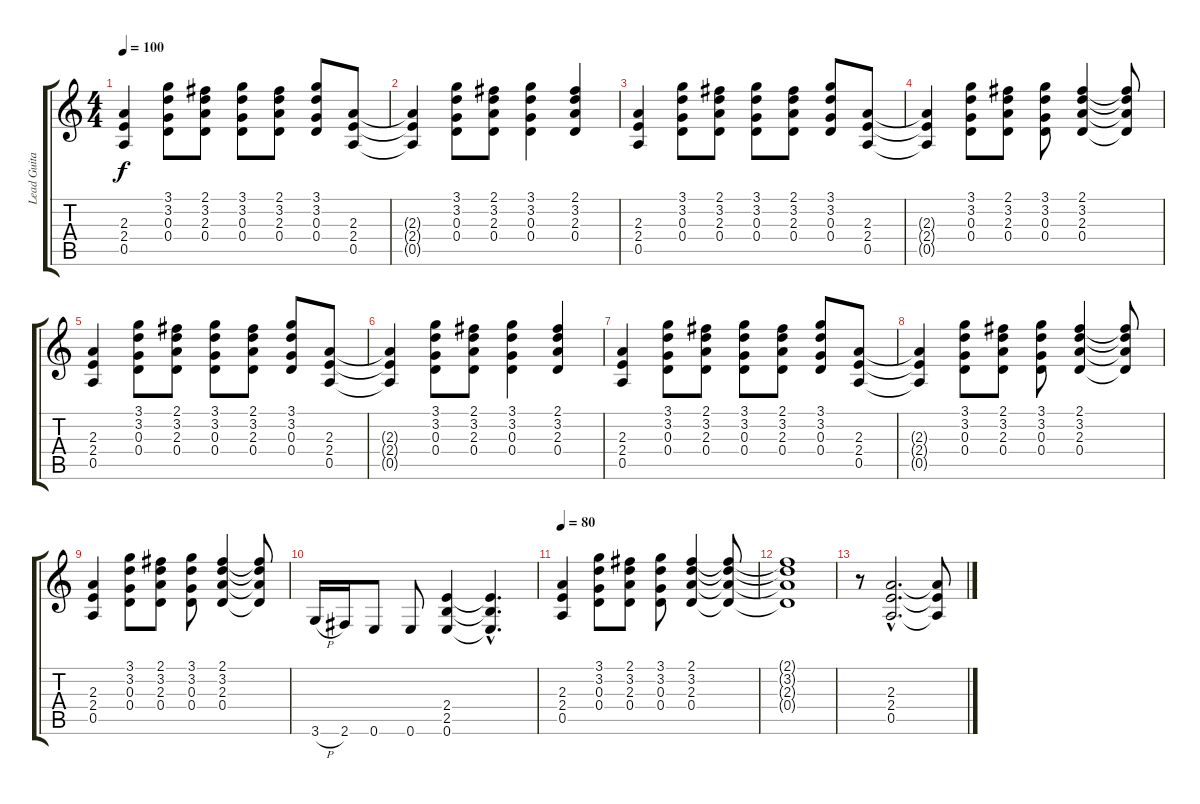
\track ("Lead Guitar" "Lead Guita") {instrument overdrivenguitar}
\staff {score tabs}
\tuning (E4 B3 G3 D3 A2 E2) {hide}
\ts (4 4)
\tempo 100
\clef g2
\ks c
(2.3 2.4 0.5).4{dy f} (3.1 3.2 0.3 0.4).8 (2.1 3.2 2.3 0.4).8 (3.1 3.2 0.3 0.4).8 (2.1 3.2 2.3 0.4).8 (3.1 3.2 0.3 0.4).8 (2.3 2.4 0.5).8 |
(2.3{t} 2.4{t} 0.5{t}).4 (3.1 3.2 0.3 0.4).8 (2.1 3.2 2.3 0.4).8 (3.1 3.2 0.3 0.4).4 (2.1 3.2 2.3 0.4).4 |
(2.3 2.4 0.5).4 (3.1 3.2 0.3 0.4).8 (2.1 3.2 2.3 0.4).8 (3.1 3.2 0.3 0.4).8 (2.1 3.2 2.3 0.4).8 (3.1 3.2 0.3 0.4).8 (2.3 2.4 0.5).8 |
(2.3{t} 2.4{t} 0.5{t}).4 (3.1 3.2 0.3 0.4).8 (2.1 3.2 2.3 0.4).8 (3.1 3.2 0.3 0.4).8 (2.1 3.2 2.3 0.4).4 (2.1{t} 3.2{t} 2.3{t} 0.4{t}).8 |
(2.3 2.4 0.5).4 (3.1 3.2 0.3 0.4).8 (2.1 3.2 2.3 0.4).8 (3.1 3.2 0.3 0.4).8 (2.1 3.2 2.3 0.4).8 (3.1 3.2 0.3 0.4).8 (2.3 2.4 0.5).8 |
(2.3{t} 2.4{t} 0.5{t}).4 (3.1 3.2 0.3 0.4).8 (2.1 3.2 2.3 0.4).8 (3.1 3.2 0.3 0.4).4 (2.1 3.2 2.3 0.4).4 |
(2.3 2.4 0.5).4 (3.1 3.2 0.3 0.4).8 (2.1 3.2 2.3 0.4).8 (3.1 3.2 0.3 0.4).8 (2.1 3.2 2.3 0.4).8 (3.1 3.2 0.3 0.4).8 (2.3 2.4 0.5).8 |
(2.3{t} 2.4{t} 0.5{t}).4 (3.1 3.2 0.3 0.4).8 (2.1 3.2 2.3 0.4).8 (3.1 3.2 0.3 0.4).8 (2.1 3.2 2.3 0.4).4 (2.1{t} 3.2{t} 2.3{t} 0.4{t}).8 |
(2.3 2.4 0.5).4 (3.1 3.2 0.3 0.4).8 (2.1 3.2 2.3 0.4).8 (3.1 3.2 0.3 0.4).8 (2.1 3.2 2.3 0.4).4 (2.1{t} 3.2{t} 2.3{t} 0.4{t}).8 |
3.6{h}.16 2.6.16 0.6.8 0.6.8 (2.4 2.5 0.6).4 (2.4{hac t} 2.5{hac t} 0.6{hac t}).4{d} |
\tempo 80
(2.3 2.4 0.5).4 (3.1 3.2 0.3 0.4).8 (2.1 3.2 2.3 0.4).8 (3.1 3.2 0.3 0.4).8 (2.1 3.2 2.3 0.4).4 (2.1{t} 3.2{t} 2.3{t} 0.4{t}).8 |
(2.1{t} 3.2{t} 2.3{t} 0.4{t}).1 |
r.8 (2.3{hac} 2.4{hac} 0.5{hac}).2{d} (2.3{t} 2.4{t} 0.5{t}).8
